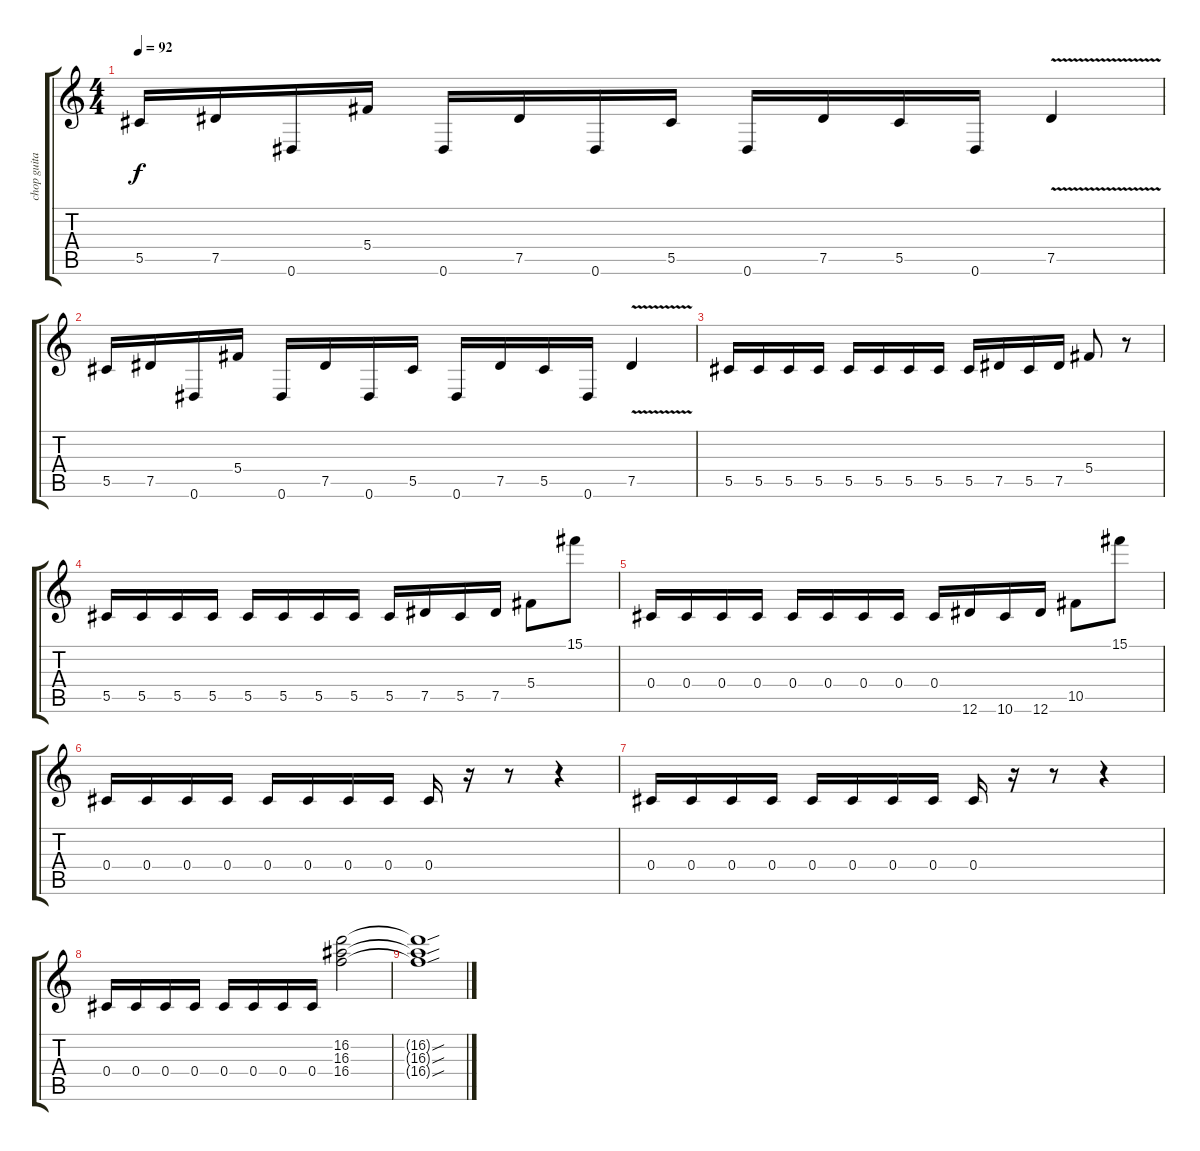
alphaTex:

\track ("chop guitar" "chop guita") {instrument distortionguitar}
\staff {score tabs}
\tuning (Eb4 Bb3 Gb3 Db3 Ab2 Eb2) {hide}
\ts (4 4)
\tempo 92
\clef g2
\ks c
5.5.16{dy f} 7.5.16 0.6.16 5.4.16 0.6.16 7.5.16 0.6.16 5.5.16 0.6.16 7.5.16 5.5.16 0.6.16 7.5{v}.4 |
5.5.16 7.5.16 0.6.16 5.4.16 0.6.16 7.5.16 0.6.16 5.5.16 0.6.16 7.5.16 5.5.16 0.6.16 7.5{v}.4 |
5.5.16 5.5.16 5.5.16 5.5.16 5.5.16 5.5.16 5.5.16 5.5.16 5.5.16 7.5.16 5.5.16 7.5.16 5.4.8 r.8 |
5.5.16 5.5.16 5.5.16 5.5.16 5.5.16 5.5.16 5.5.16 5.5.16 5.5.16 7.5.16 5.5.16 7.5.16 5.4.8 15.1.8 |
0.4.16 0.4.16 0.4.16 0.4.16 0.4.16 0.4.16 0.4.16 0.4.16 0.4.16 12.6.16 10.6.16 12.6.16 10.5.8 15.1.8 |
0.4.16 0.4.16 0.4.16 0.4.16 0.4.16 0.4.16 0.4.16 0.4.16 0.4.16 r.16 r.8 r.4 |
0.4.16 0.4.16 0.4.16 0.4.16 0.4.16 0.4.16 0.4.16 0.4.16 0.4.16 r.16 r.8 r.4 |
0.4.16 0.4.16 0.4.16 0.4.16 0.4.16 0.4.16 0.4.16 0.4.16 (16.2 16.3 16.4).2 |
(16.2{sou t} 16.3{sou t} 16.4{sou t}).1
